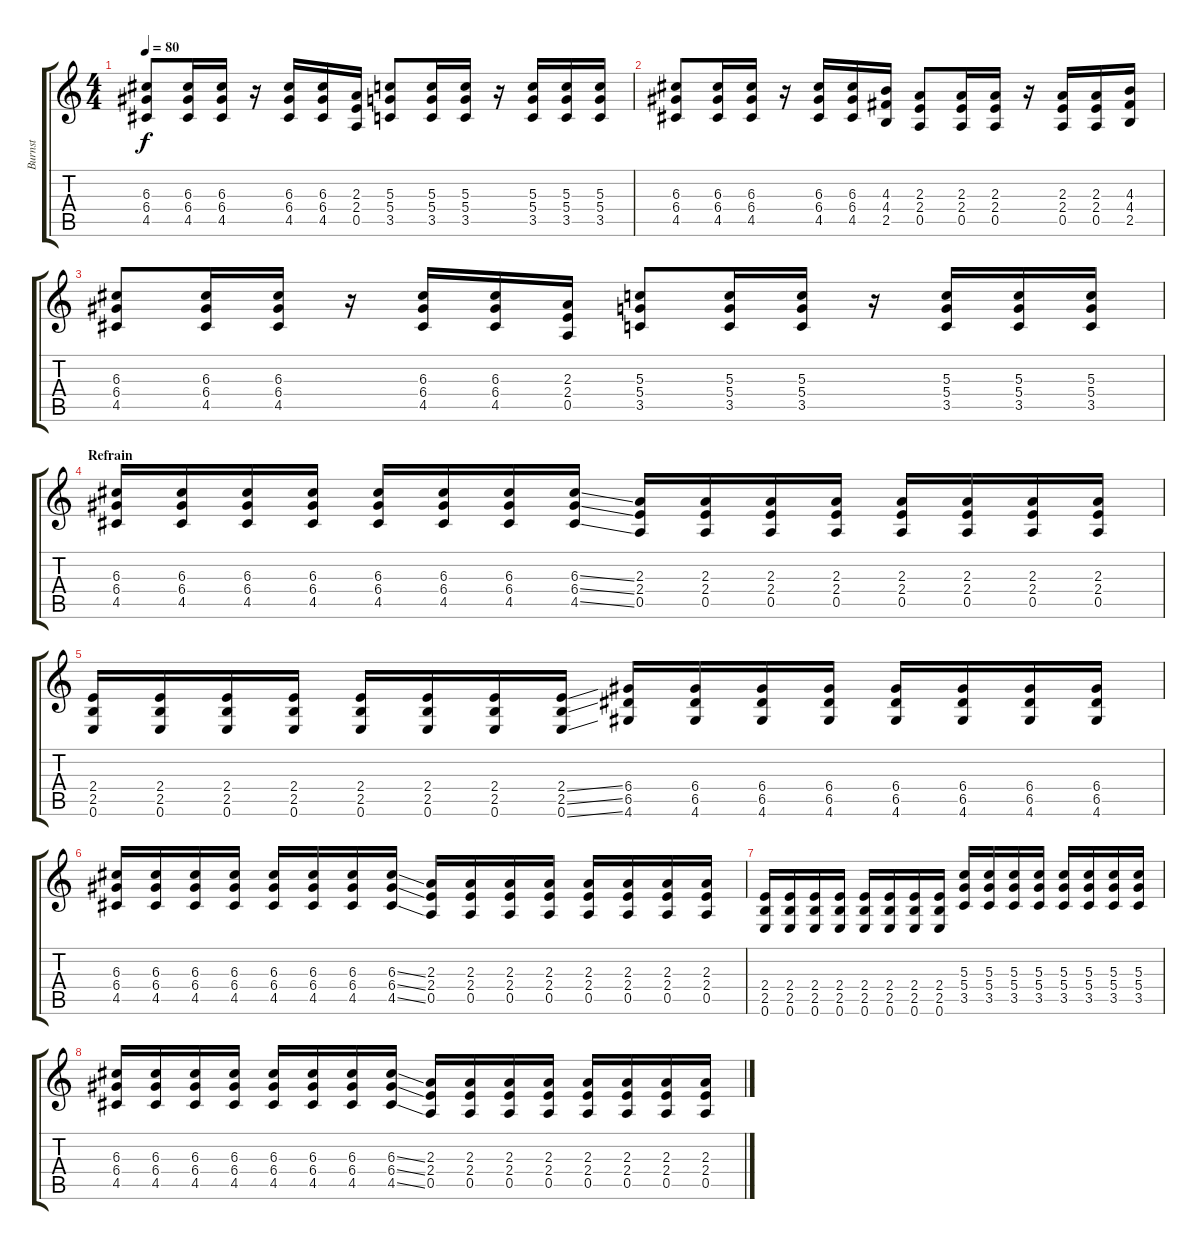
\track ("Burnst" "Burnst") {instrument overdrivenguitar}
\staff {score tabs}
\tuning (E4 B3 G3 D3 A2 E2) {hide}
\ts (4 4)
\tempo 80
\clef g2
\ks c
(6.3 6.4 4.5).8{dy f} (6.3 6.4 4.5).16 (6.3 6.4 4.5).16 r.16 (6.3 6.4 4.5).16 (6.3 6.4 4.5).16 (2.3 2.4 0.5).16 (5.3 5.4 3.5).8 (5.3 5.4 3.5).16 (5.3 5.4 3.5).16 r.16 (5.3 5.4 3.5).16 (5.3 5.4 3.5).16 (5.3 5.4 3.5).16 |
(6.3 6.4 4.5).8 (6.3 6.4 4.5).16 (6.3 6.4 4.5).16 r.16 (6.3 6.4 4.5).16 (6.3 6.4 4.5).16 (4.3 4.4 2.5).16 (2.3 2.4 0.5).8 (2.3 2.4 0.5).16 (2.3 2.4 0.5).16 r.16 (2.3 2.4 0.5).16 (2.3 2.4 0.5).16 (4.3 4.4 2.5).16 |
(6.3 6.4 4.5).8 (6.3 6.4 4.5).16 (6.3 6.4 4.5).16 r.16 (6.3 6.4 4.5).16 (6.3 6.4 4.5).16 (2.3 2.4 0.5).16 (5.3 5.4 3.5).8 (5.3 5.4 3.5).16 (5.3 5.4 3.5).16 r.16 (5.3 5.4 3.5).16 (5.3 5.4 3.5).16 (5.3 5.4 3.5).16 |
\section ("" "Refrain")
(6.3 6.4 4.5).16 (6.3 6.4 4.5).16 (6.3 6.4 4.5).16 (6.3 6.4 4.5).16 (6.3 6.4 4.5).16 (6.3 6.4 4.5).16 (6.3 6.4 4.5).16 (6.3{ss} 6.4{ss} 4.5{ss}).16 (2.3 2.4 0.5).16 (2.3 2.4 0.5).16 (2.3 2.4 0.5).16 (2.3 2.4 0.5).16 (2.3 2.4 0.5).16 (2.3 2.4 0.5).16 (2.3 2.4 0.5).16 (2.3 2.4 0.5).16 |
(2.4 2.5 0.6).16 (2.4 2.5 0.6).16 (2.4 2.5 0.6).16 (2.4 2.5 0.6).16 (2.4 2.5 0.6).16 (2.4 2.5 0.6).16 (2.4 2.5 0.6).16 (2.4{ss} 2.5{ss} 0.6{ss}).16 (6.4 6.5 4.6).16 (6.4 6.5 4.6).16 (6.4 6.5 4.6).16 (6.4 6.5 4.6).16 (6.4 6.5 4.6).16 (6.4 6.5 4.6).16 (6.4 6.5 4.6).16 (6.4 6.5 4.6).16 |
(6.3 6.4 4.5).16 (6.3 6.4 4.5).16 (6.3 6.4 4.5).16 (6.3 6.4 4.5).16 (6.3 6.4 4.5).16 (6.3 6.4 4.5).16 (6.3 6.4 4.5).16 (6.3{ss} 6.4{ss} 4.5{ss}).16 (2.3 2.4 0.5).16 (2.3 2.4 0.5).16 (2.3 2.4 0.5).16 (2.3 2.4 0.5).16 (2.3 2.4 0.5).16 (2.3 2.4 0.5).16 (2.3 2.4 0.5).16 (2.3 2.4 0.5).16 |
(2.4 2.5 0.6).16 (2.4 2.5 0.6).16 (2.4 2.5 0.6).16 (2.4 2.5 0.6).16 (2.4 2.5 0.6).16 (2.4 2.5 0.6).16 (2.4 2.5 0.6).16 (2.4 2.5 0.6).16 (5.3 5.4 3.5).16 (5.3 5.4 3.5).16 (5.3 5.4 3.5).16 (5.3 5.4 3.5).16 (5.3 5.4 3.5).16 (5.3 5.4 3.5).16 (5.3 5.4 3.5).16 (5.3 5.4 3.5).16 |
(6.3 6.4 4.5).16 (6.3 6.4 4.5).16 (6.3 6.4 4.5).16 (6.3 6.4 4.5).16 (6.3 6.4 4.5).16 (6.3 6.4 4.5).16 (6.3 6.4 4.5).16 (6.3{ss} 6.4{ss} 4.5{ss}).16 (2.3 2.4 0.5).16 (2.3 2.4 0.5).16 (2.3 2.4 0.5).16 (2.3 2.4 0.5).16 (2.3 2.4 0.5).16 (2.3 2.4 0.5).16 (2.3 2.4 0.5).16 (2.3 2.4 0.5).16
